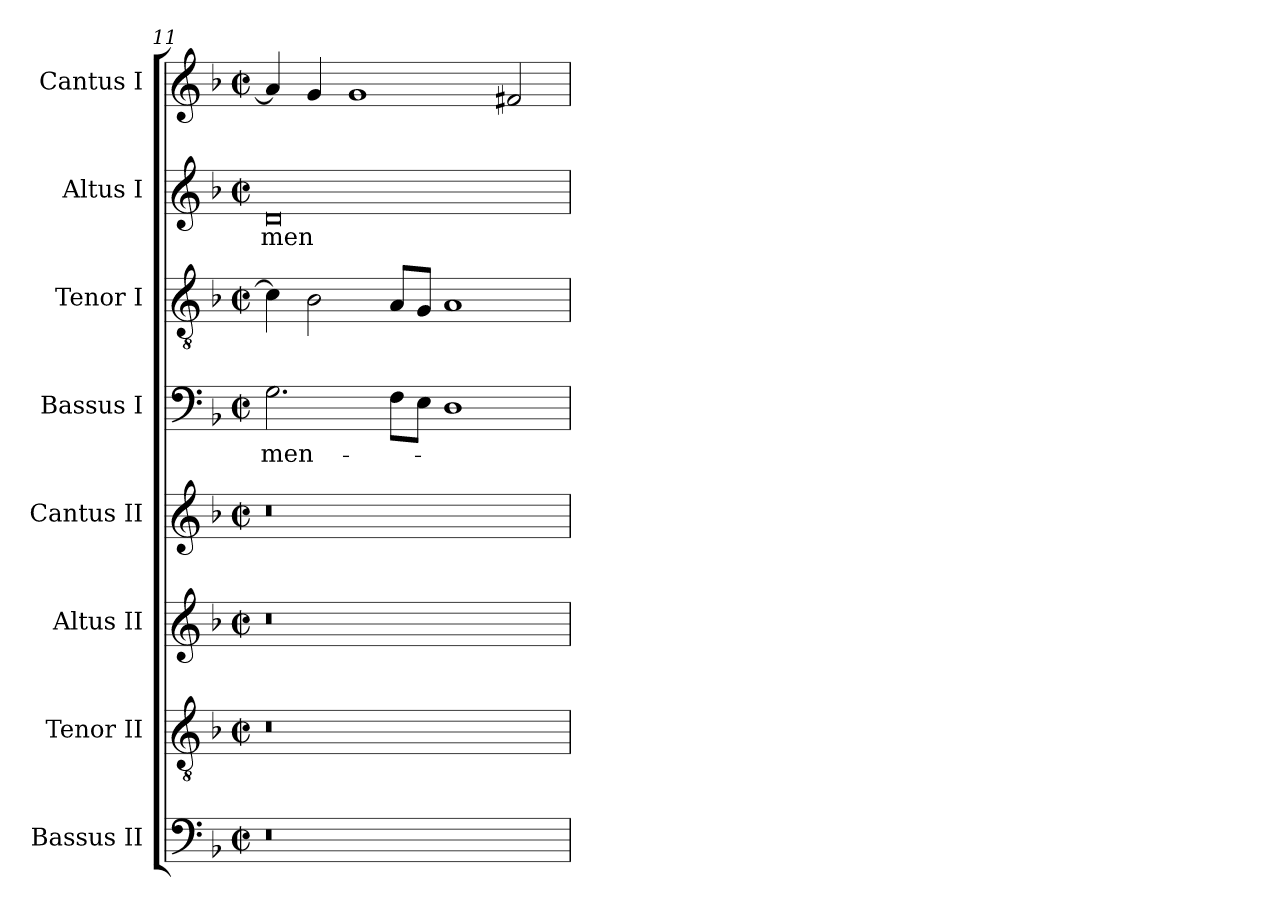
**kern	**kern	**kern	**kern	**kern	**text	**kern	**kern	**text	**kern
*part8	*part7	*part6	*part5	*part4	*part4	*part3	*part2	*part2	*part1
*staff8	*staff7	*staff6	*staff5	*staff4	*staff4	*staff3	*staff2	*staff2	*staff1
*I"Bassus II	*I"Tenor II	*I"Altus II	*I"Cantus II	*I"Bassus I	*	*I"Tenor I	*I"Altus I	*	*I"Cantus I
*clefF4	*clefGv2	*clefG2	*clefG2	*clefF4	*	*clefGv2	*clefG2	*	*clefG2
*k[b-]	*k[b-]	*k[b-]	*k[b-]	*k[b-]	*	*k[b-]	*k[b-]	*	*k[b-]
*F:	*F:	*F:	*F:	*F:	*	*F:	*F:	*	*F:
*M2/2	*M2/2	*M2/2	*M2/2	*M2/2	*	*M2/2	*M2/2	*	*M2/2
*met(c|)	*met(c|)	*met(c|)	*met(c|)	*met(c|)	*	*met(c|)	*met(c|)	*	*met(c|)
=11	=11	=11	=11	=11	=11	=11	=11	=11	=11
!	!	!	!	!	!LO:LY:b	!	!	!LO:LY:b:cj	!
0r	0r	0r	0r	2.G\	-men-	4c\]	0d	men	4a/]
.	.	.	.	.	.	2B-\	.	.	4g/
.	.	.	.	.	.	.	.	.	1g
.	.	.	.	8F\L	.	8A/L	.	.	.
.	.	.	.	8E\J	.	8G/J	.	.	.
.	.	.	.	1D	.	1A	.	.	.
.	.	.	.	.	.	.	.	.	2f#/
=	=	=	=	=	=	=	=	=	=
*-	*-	*-	*-	*-	*-	*-	*-	*-	*-
